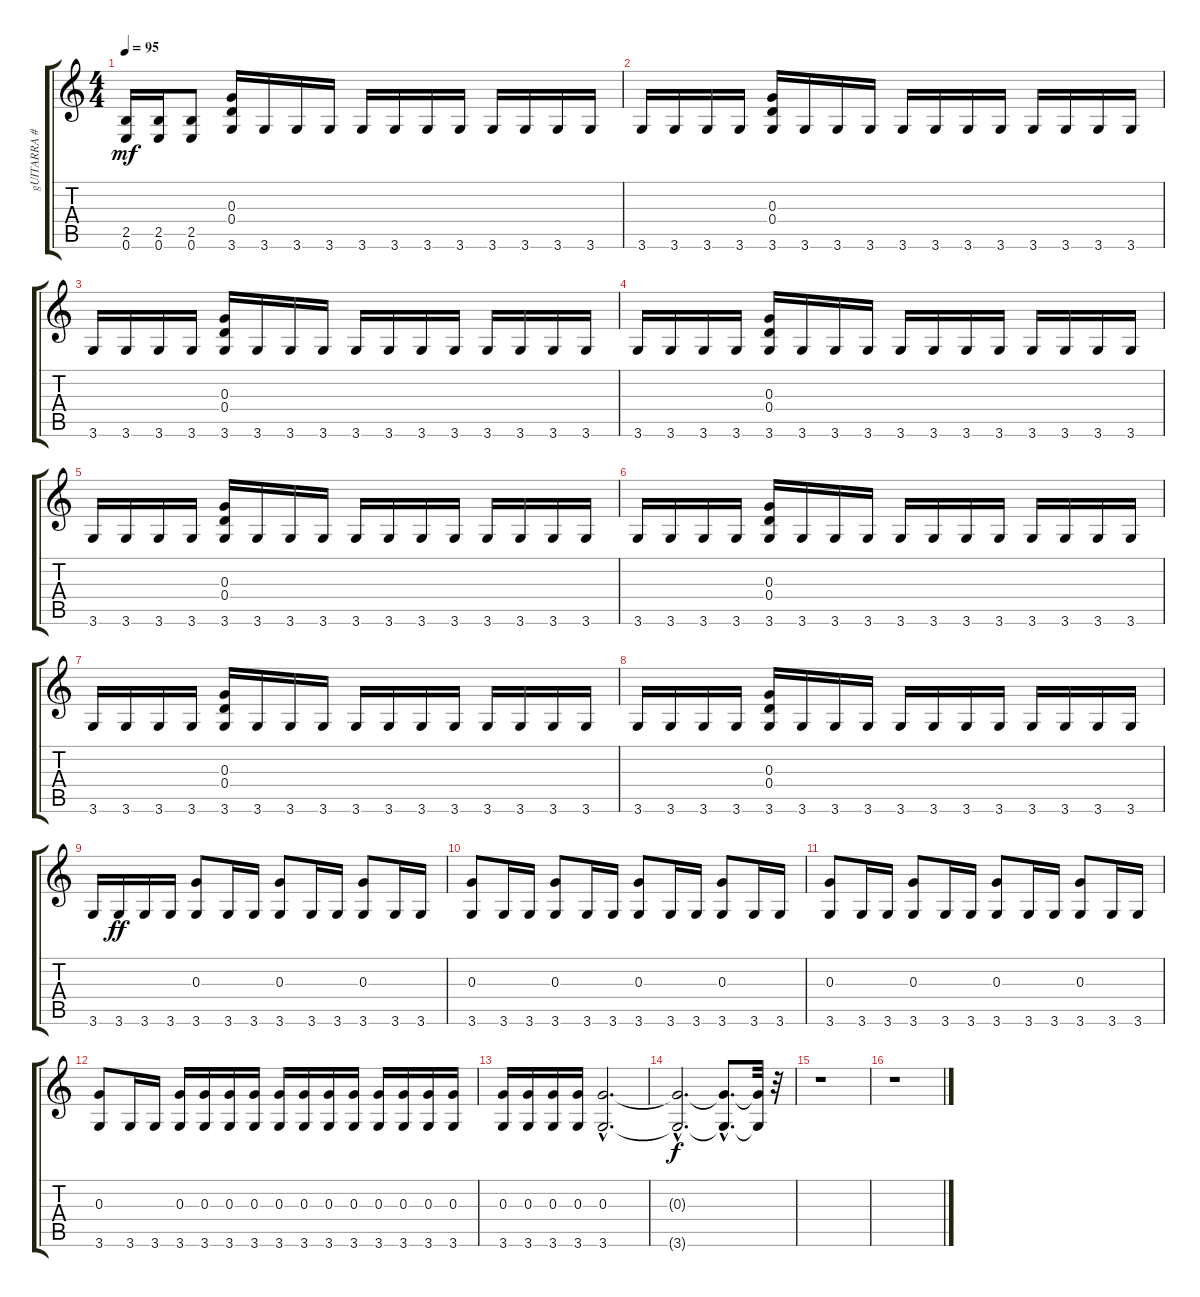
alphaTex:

\track ("gUITARRA #2" "gUITARRA #") {instrument distortionguitar}
\staff {score tabs}
\tuning (E4 B3 G3 D3 A2 E2) {hide}
\ts (4 4)
\tempo 95
\clef g2
\ks c
(2.5 0.6).16{dy mf} (2.5 0.6).16 (2.5 0.6).8 (0.3 0.4 3.6).16 3.6.16 3.6.16 3.6.16 3.6.16 3.6.16 3.6.16 3.6.16 3.6.16 3.6.16 3.6.16 3.6.16 |
3.6.16 3.6.16 3.6.16 3.6.16 (0.3 0.4 3.6).16 3.6.16 3.6.16 3.6.16 3.6.16 3.6.16 3.6.16 3.6.16 3.6.16 3.6.16 3.6.16 3.6.16 |
3.6.16 3.6.16 3.6.16 3.6.16 (0.3 0.4 3.6).16 3.6.16 3.6.16 3.6.16 3.6.16 3.6.16 3.6.16 3.6.16 3.6.16 3.6.16 3.6.16 3.6.16 |
3.6.16 3.6.16 3.6.16 3.6.16 (0.3 0.4 3.6).16 3.6.16 3.6.16 3.6.16 3.6.16 3.6.16 3.6.16 3.6.16 3.6.16 3.6.16 3.6.16 3.6.16 |
3.6.16 3.6.16 3.6.16 3.6.16 (0.3 0.4 3.6).16 3.6.16 3.6.16 3.6.16 3.6.16 3.6.16 3.6.16 3.6.16 3.6.16 3.6.16 3.6.16 3.6.16 |
3.6.16 3.6.16 3.6.16 3.6.16 (0.3 0.4 3.6).16 3.6.16 3.6.16 3.6.16 3.6.16 3.6.16 3.6.16 3.6.16 3.6.16 3.6.16 3.6.16 3.6.16 |
3.6.16 3.6.16 3.6.16 3.6.16 (0.3 0.4 3.6).16 3.6.16 3.6.16 3.6.16 3.6.16 3.6.16 3.6.16 3.6.16 3.6.16 3.6.16 3.6.16 3.6.16 |
3.6.16 3.6.16 3.6.16 3.6.16 (0.3 0.4 3.6).16 3.6.16 3.6.16 3.6.16 3.6.16 3.6.16 3.6.16 3.6.16 3.6.16 3.6.16 3.6.16 3.6.16 |
3.6.16 3.6.16{dy ff} 3.6.16 3.6.16 (0.3 3.6).8 3.6.16 3.6.16 (0.3 3.6).8 3.6.16 3.6.16 (0.3 3.6).8 3.6.16 3.6.16 |
(0.3 3.6).8 3.6.16 3.6.16 (0.3 3.6).8 3.6.16 3.6.16 (0.3 3.6).8 3.6.16 3.6.16 (0.3 3.6).8 3.6.16 3.6.16 |
(0.3 3.6).8 3.6.16 3.6.16 (0.3 3.6).8 3.6.16 3.6.16 (0.3 3.6).8 3.6.16 3.6.16 (0.3 3.6).8 3.6.16 3.6.16 |
(0.3 3.6).8 3.6.16 3.6.16 (0.3 3.6).16 (0.3 3.6).16 (0.3 3.6).16 (0.3 3.6).16 (0.3 3.6).16 (0.3 3.6).16 (0.3 3.6).16 (0.3 3.6).16 (0.3 3.6).16 (0.3 3.6).16 (0.3 3.6).16 (0.3 3.6).16 |
(0.3 3.6).16 (0.3 3.6).16 (0.3 3.6).16 (0.3 3.6).16 (0.3{hac} 3.6{hac}).2{d} |
(0.3{hac t} 3.6{hac t}).2{d dy f} (0.3{hac t} 3.6{hac t}).8{d} (0.3{t} 3.6{t}).32 r.32 |
r.1 |
r.1
